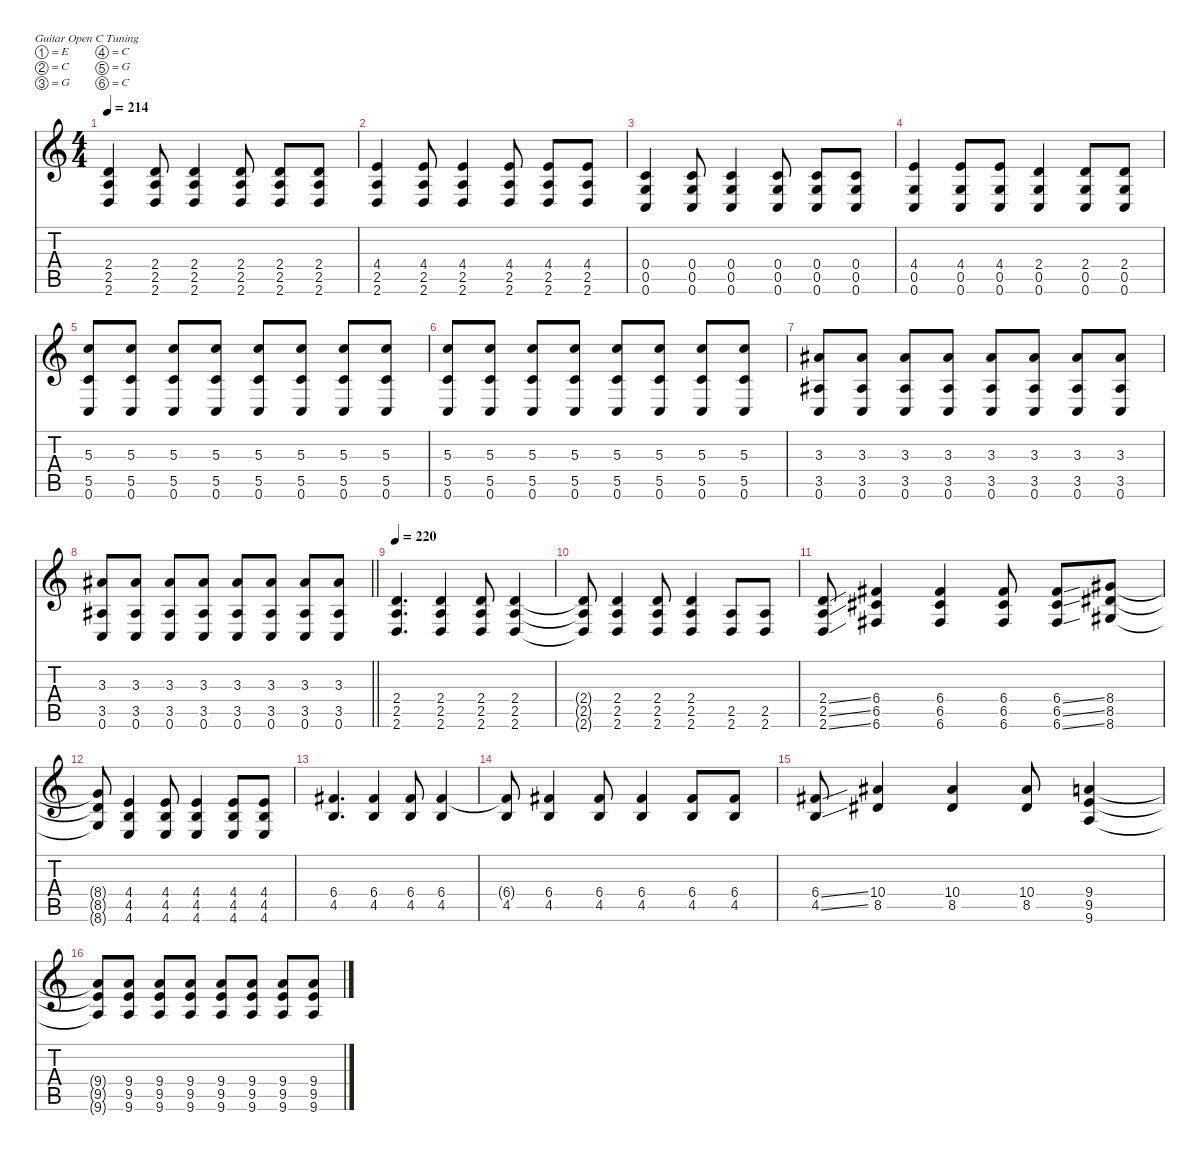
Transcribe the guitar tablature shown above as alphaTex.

\defaultSystemsLayout 4
\hideDynamics
\bracketExtendMode nobrackets
\singleTrackTrackNamePolicy hidden
\multiTrackTrackNamePolicy hidden
\firstSystemTrackNameMode fullname
\otherSystemsTrackNameOrientation horizontal
\track ("Guitar 1" "dist.guit.") {defaultSystemsLayout 8 mute instrument distortionguitar}
\staff {score tabs}
\tuning (E4 C4 G3 C3 G2 C2)
\ts (4 4)
\tempo 214
\clef g2
\ks c
(2.4 2.5 2.6).4{dy f beam Up} (2.4 2.5 2.6).8{beam Up} (2.4 2.5 2.6).4{beam Up} (2.4 2.5 2.6).8{beam Up} (2.4 2.5 2.6).8{beam Up} (2.4 2.5 2.6).8{beam Up} |
(4.4 2.5 2.6).4{beam Up} (4.4 2.5 2.6).8{beam Up} (4.4 2.5 2.6).4{beam Up} (4.4 2.5 2.6).8{beam Up} (4.4 2.5 2.6).8{beam Up} (4.4 2.5 2.6).8{beam Up} |
(0.4 0.5 0.6).4{beam Up} (0.4 0.5 0.6).8{beam Up} (0.4 0.5 0.6).4{beam Up} (0.4 0.5 0.6).8{beam Up} (0.4 0.5 0.6).8{beam Up} (0.4 0.5 0.6).8{beam Up} |
(4.4 0.5 0.6).4{beam Up} (4.4 0.5 0.6).8{beam Up} (4.4 0.5 0.6).8{beam Up} (2.4 0.5 0.6).4{beam Up} (2.4 0.5 0.6).8{beam Up} (2.4 0.5 0.6).8{beam Up} |
(5.3 5.5 0.6).8{beam Up} (5.3 5.5 0.6).8{beam Up} (5.3 5.5 0.6).8{beam Up} (5.3 5.5 0.6).8{beam Up} (5.3 5.5 0.6).8{beam Up} (5.3 5.5 0.6).8{beam Up} (5.3 5.5 0.6).8{beam Up} (5.3 5.5 0.6).8{beam Up} |
(5.3 5.5 0.6).8{beam Up} (5.3 5.5 0.6).8{beam Up} (5.3 5.5 0.6).8{beam Up} (5.3 5.5 0.6).8{beam Up} (5.3 5.5 0.6).8{beam Up} (5.3 5.5 0.6).8{beam Up} (5.3 5.5 0.6).8{beam Up} (5.3 5.5 0.6).8{beam Up} |
(3.3{acc #} 3.5{acc #} 0.6).8{beam Up} (3.3{acc #} 3.5{acc #} 0.6).8{beam Up} (3.3{acc #} 3.5{acc #} 0.6).8{beam Up} (3.3{acc #} 3.5{acc #} 0.6).8{beam Up} (3.3{acc #} 3.5{acc #} 0.6).8{beam Up} (3.3{acc #} 3.5{acc #} 0.6).8{beam Up} (3.3{acc #} 3.5{acc #} 0.6).8{beam Up} (3.3{acc #} 3.5{acc #} 0.6).8{beam Up} |
\barLineRight lightlight
(3.3{acc #} 3.5{acc #} 0.6).8{beam Up} (3.3{acc #} 3.5{acc #} 0.6).8{beam Up} (3.3{acc #} 3.5{acc #} 0.6).8{beam Up} (3.3{acc #} 3.5{acc #} 0.6).8{beam Up} (3.3{acc #} 3.5{acc #} 0.6).8{beam Up} (3.3{acc #} 3.5{acc #} 0.6).8{beam Up} (3.3{acc #} 3.5{acc #} 0.6).8{beam Up} (3.3{acc #} 3.5{acc #} 0.6).8{beam Up} |
\tempo 220
(2.4 2.5 2.6).4{d beam Up} (2.4 2.5 2.6).4{beam Up} (2.4 2.5 2.6).8{beam Up} (2.4 2.5 2.6).4{beam Up} |
(2.4{t} 2.5{t} 2.6{t}).8{beam Up} (2.4 2.5 2.6).4{beam Up} (2.4 2.5 2.6).8{beam Up} (2.4 2.5 2.6).4{beam Up} (2.5 2.6).8{beam Up} (2.5 2.6).8{beam Up} |
(2.4{ss} 2.5{ss} 2.6{ss}).8{beam Up} (6.4{acc #} 6.5{acc #} 6.6{acc #}).4{beam Up} (6.4{acc #} 6.5{acc #} 6.6{acc #}).4{beam Up} (6.4{acc #} 6.5{acc #} 6.6{acc #}).8{beam Up} (6.4{ss acc #} 6.5{ss acc #} 6.6{ss acc #}).8{beam Up} (8.4{acc #} 8.5{acc #} 8.6{acc #}).8{beam Up} |
(8.4{t acc #} 8.5{t acc #} 8.6{t acc #}).8{beam Up} (4.4 4.5 4.6).4{beam Up} (4.4 4.5 4.6).8{beam Up} (4.4 4.5 4.6).4{beam Up} (4.4 4.5 4.6).8{beam Up} (4.4 4.5 4.6).8{beam Up} |
(6.4{acc #} 4.5).4{d beam Up} (6.4{acc #} 4.5).4{beam Up} (6.4{acc #} 4.5).8{beam Up} (6.4{acc #} 4.5).4{beam Up} |
(6.4{t acc #} 4.5).8{beam Up} (6.4{acc #} 4.5).4{beam Up} (6.4{acc #} 4.5).8{beam Up} (6.4{acc #} 4.5).4{beam Up} (6.4{acc #} 4.5).8{beam Up} (6.4{acc #} 4.5).8{beam Up} |
(6.4{ss acc #} 4.5{ss}).8{beam Up} (10.4{acc #} 8.5{acc #}).4{beam Up} (10.4{acc #} 8.5{acc #}).4{beam Up} (10.4{acc #} 8.5{acc #}).8{beam Up} (9.4 9.5 9.6).4{beam Up} |
(9.4{t} 9.5{t} 9.6{t}).8{beam Up} (9.4 9.5 9.6).8{beam Up} (9.4 9.5 9.6).8{beam Up} (9.4 9.5 9.6).8{beam Up} (9.4 9.5 9.6).8{beam Up} (9.4 9.5 9.6).8{beam Up} (9.4 9.5 9.6).8{beam Up} (9.4 9.5 9.6).8{beam Up}
